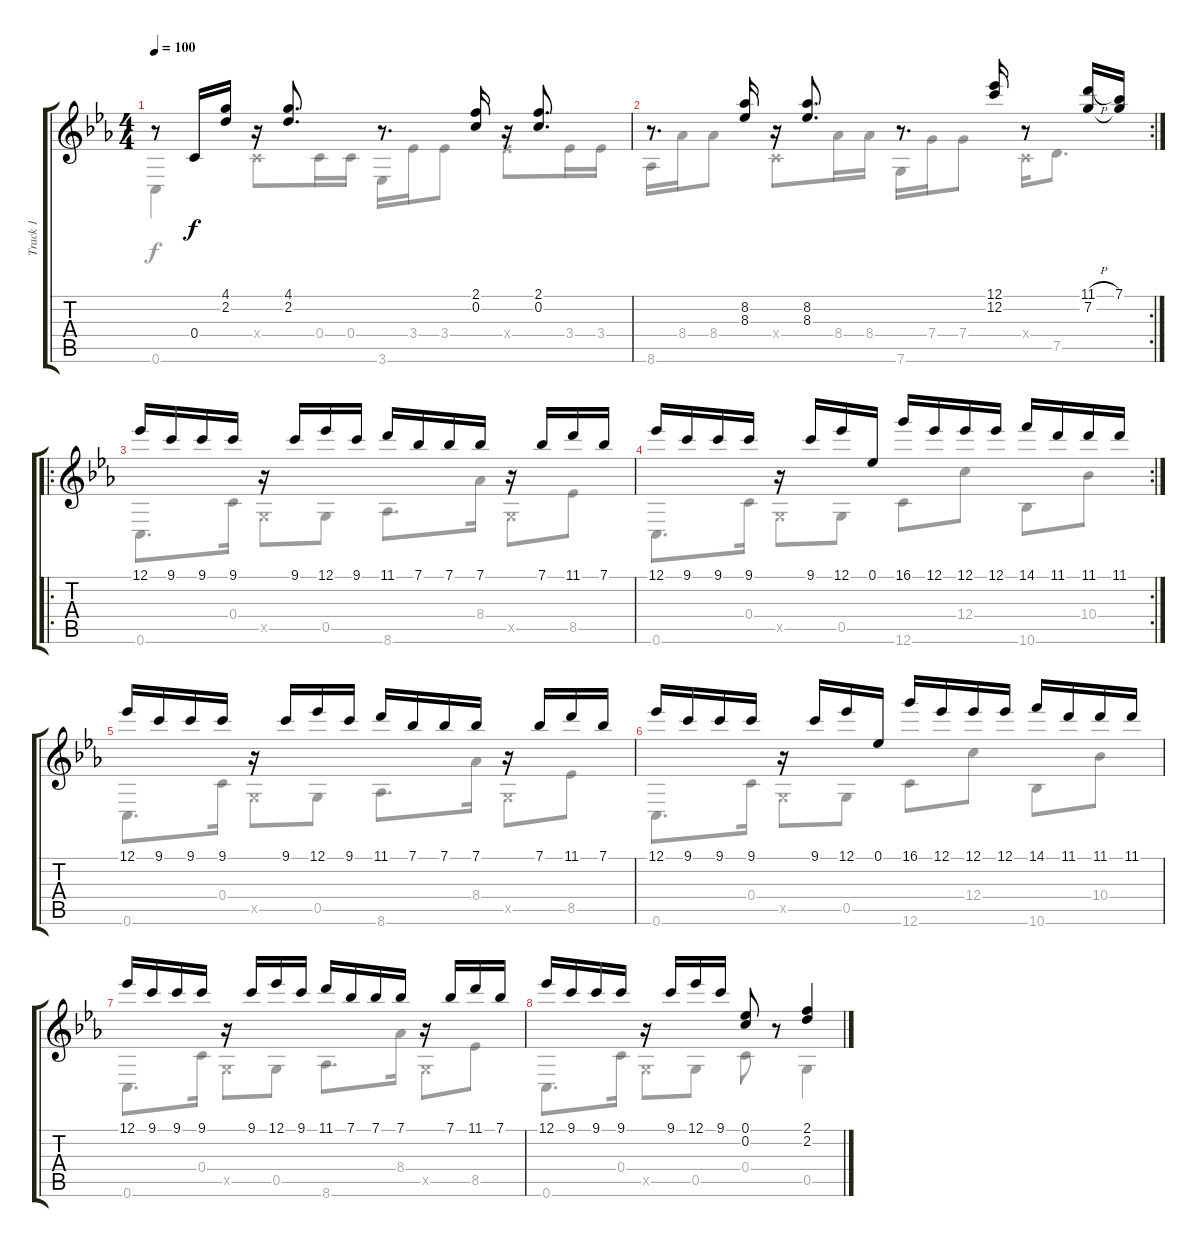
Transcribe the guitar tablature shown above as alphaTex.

\track ("Track 1" "Track 1") {instrument acousticguitarsteel}
\staff {score tabs}
\tuning (Eb4 C4 G3 C3 G2 C2) {hide}
\voice
\ts (4 4)
\tempo 100
\clef g2
\ks cminor
r.8{dy f} 0.4.16 (4.1 2.2).16 r.16 (4.1 2.2).8{d} r.8{d} (2.1 0.2).16 r.16 (2.1 0.2).8{d} |
\rc 2
r.8{d} (8.2 8.3).16 r.16 (8.2 8.3).8{d} r.8{d} (12.1 12.2).16 r.8 (11.1{h} 7.2).16 (7.1 7.2{t}).16 |
\ro
12.1.16 9.1.16 9.1.16 9.1.16 r.16 9.1.16 12.1.16 9.1.16 11.1.16 7.1.16 7.1.16 7.1.16 r.16 7.1.16 11.1.16 7.1.16 |
\rc 2
12.1.16 9.1.16 9.1.16 9.1.16 r.16 9.1.16 12.1.16 0.1.16 16.1.16 12.1.16 12.1.16 12.1.16 14.1.16 11.1.16 11.1.16 11.1.16 |
12.1.16 9.1.16 9.1.16 9.1.16 r.16 9.1.16 12.1.16 9.1.16 11.1.16 7.1.16 7.1.16 7.1.16 r.16 7.1.16 11.1.16 7.1.16 |
12.1.16 9.1.16 9.1.16 9.1.16 r.16 9.1.16 12.1.16 0.1.16 16.1.16 12.1.16 12.1.16 12.1.16 14.1.16 11.1.16 11.1.16 11.1.16 |
12.1.16 9.1.16 9.1.16 9.1.16 r.16 9.1.16 12.1.16 9.1.16 11.1.16 7.1.16 7.1.16 7.1.16 r.16 7.1.16 11.1.16 7.1.16 |
12.1.16 9.1.16 9.1.16 9.1.16 r.16 9.1.16 12.1.16 9.1.16 (0.1 0.2).8 r.8 (2.1 2.2).4
\voice
\clef g2
\ottava regular
\simile none
\ks cminor
0.6.4{dy f} 0.4{x}.8 0.4.16 0.4.16 3.6.16 3.4.16 3.4.8 3.4{x}.8 3.4.16 3.4.16 |
8.6.16 8.4.16 8.4.8 0.4{x}.8 8.4.16 8.4.16 7.6.16 7.4.16 7.4.8 0.4{x}.16 7.5.8{d} |
0.6.8{d} 0.4.16 0.5{x}.8 0.5.8 8.6.8{d} 8.4.16 0.5{x}.8 8.5.8 |
0.6.8{d} 0.4.16 0.5{x}.8 0.5.8 12.6.8 12.4.8 10.6.8 10.4.8 |
0.6.8{d} 0.4.16 0.5{x}.8 0.5.8 8.6.8{d} 8.4.16 0.5{x}.8 8.5.8 |
0.6.8{d} 0.4.16 0.5{x}.8 0.5.8 12.6.8 12.4.8 10.6.8 10.4.8 |
0.6.8{d} 0.4.16 0.5{x}.8 0.5.8 8.6.8{d} 8.4.16 0.5{x}.8 8.5.8 |
0.6.8{d} 0.4.16 0.5{x}.8 0.5.8 0.4.8 r.8 0.5.4
